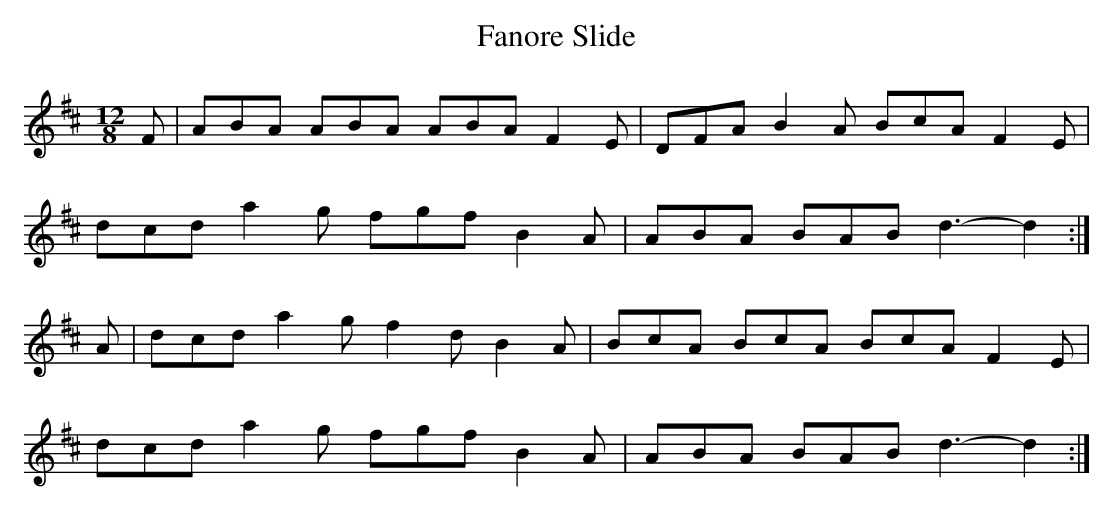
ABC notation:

X:1
T: Fanore Slide
M: 12/8
L: 1/8
K: D
F | ABA ABA ABA F2 E | DFA B2 A BcA F2 E |
dcd a2 g fgf B2 A | ABA BAB d3-d2 :|
A | dcd a2 g f2 d B2 A | BcA BcA BcA F2 E |
dcd a2 g fgf B2 A | ABA BAB d3-d2 :|
